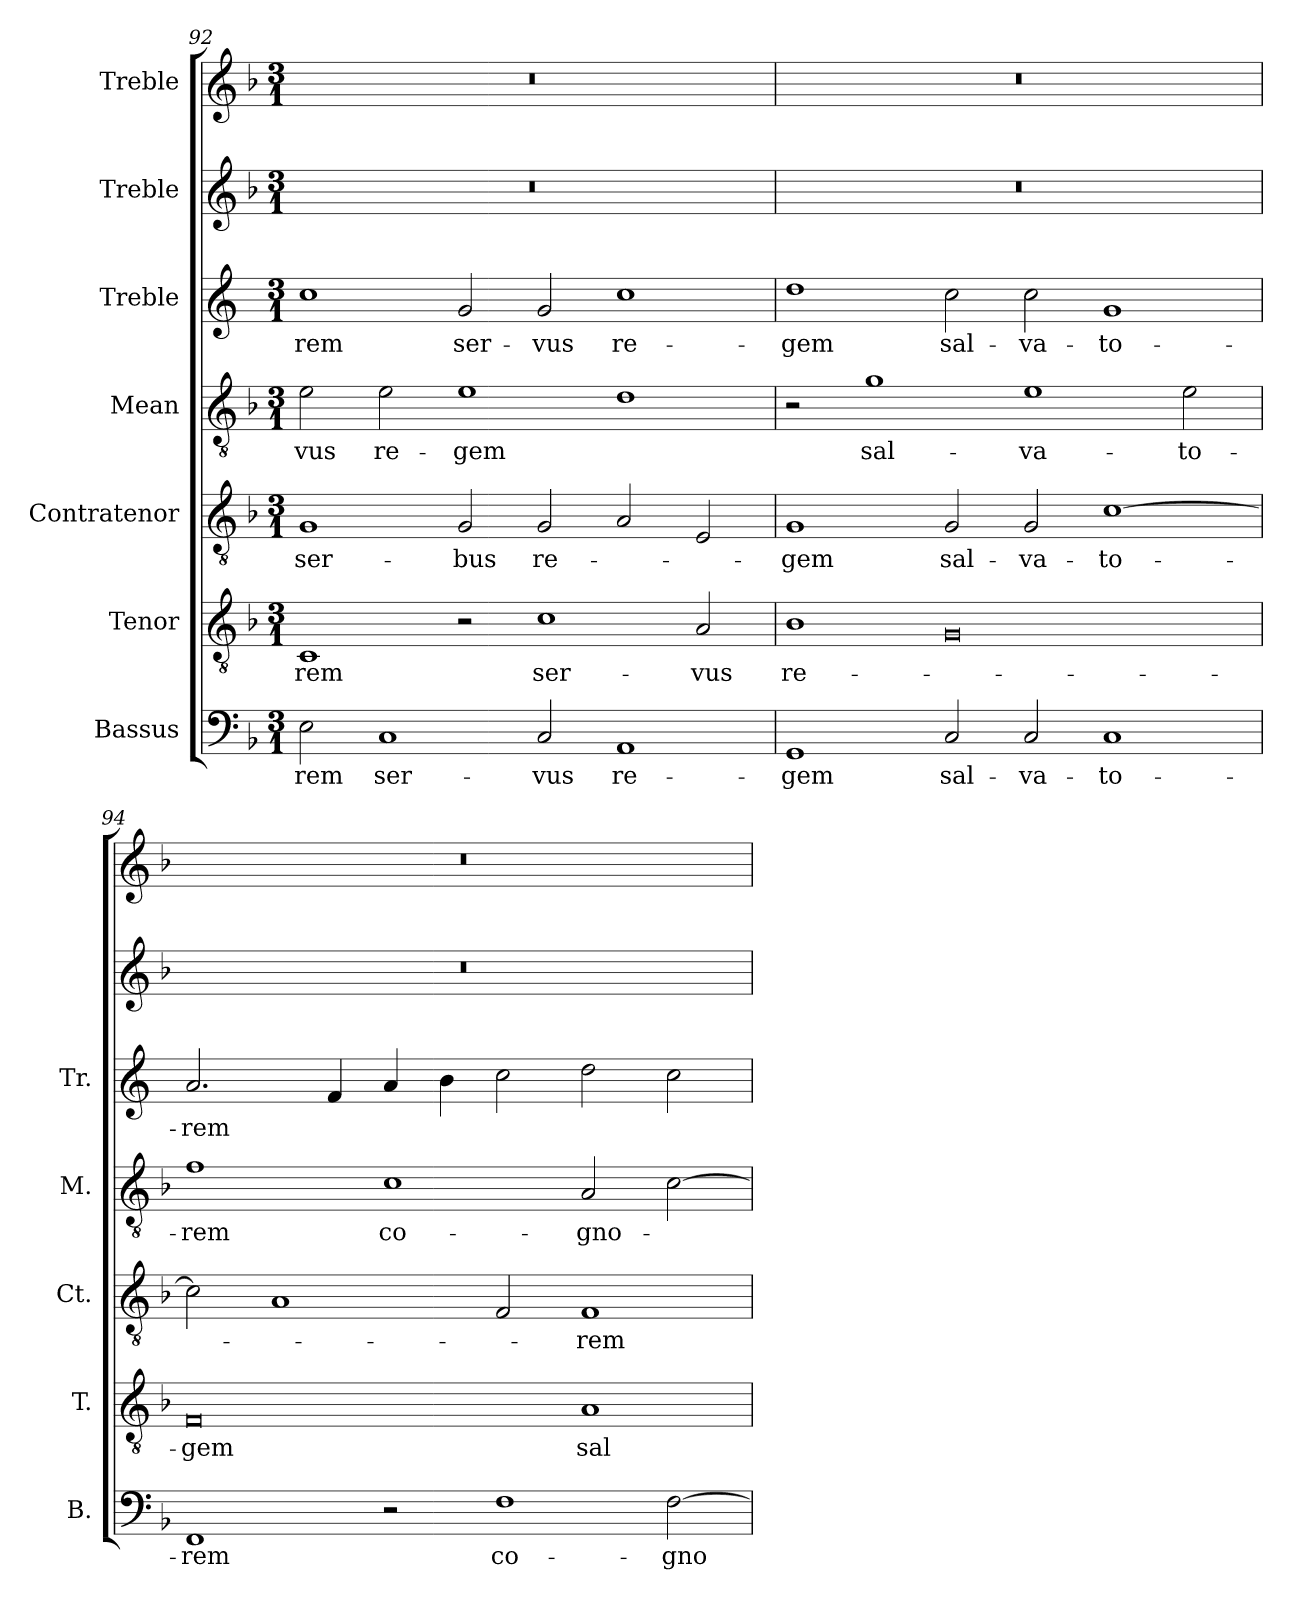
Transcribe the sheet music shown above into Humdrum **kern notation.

**kern	**text	**kern	**text	**kern	**text	**kern	**text	**kern	**text	**kern	**kern
*part7	*part7	*part6	*part6	*part5	*part5	*part4	*part4	*part3	*part3	*part2	*part1
*staff7	*staff7	*staff6	*staff6	*staff5	*staff5	*staff4	*staff4	*staff3	*staff3	*staff2	*staff1
*I"Bassus	*	*I"Tenor	*	*I"Contratenor	*	*I"Mean	*	*I"Treble	*	*I"Treble	*I"Treble
*I'B.	*	*I'T.	*	*I'Ct.	*	*I'M.	*	*I'Tr.	*	*	*
*clefF4	*	*clefGv2	*	*clefGv2	*	*clefGv2	*	*clefG2	*	*clefG2	*clefG2
*	*	*ITrd7c12	*	*ITrd7c12	*	*ITrd7c12	*	*	*	*	*
*k[b-]	*	*k[b-]	*	*k[b-]	*	*k[b-]	*	*k[]	*	*k[b-]	*k[b-]
*F:	*	*F:	*	*F:	*	*F:	*	*	*	*F:	*F:
*M3/1	*	*M3/1	*	*M3/1	*	*M3/1	*	*M3/1	*	*M3/1	*M3/1
=92	=92	=92	=92	=92	=92	=92	=92	=92	=92	=92	=92
!	!LO:LY:b:color=#000000	!	!	!	!	!	!	!	!	!	!
!	!	!	!LO:LY:b:color=#000000	!	!	!	!	!	!	!	!
!	!	!	!	!	!LO:LY:b:color=#000000	!	!	!	!	!	!
!	!	!	!	!	!	!	!LO:LY:b:color=#000000	!	!	!	!
!	!	!	!	!	!	!	!	!	!LO:LY:b:color=#000000	!LO:N:vis=1	!LO:N:vis=1
2Ei\	-rem	1CCi	-rem	1GGi	ser-	2Ei\	-vus	1cci	-rem	0.r	0.r
!	!LO:LY:b:color=#000000	!	!	!	!	!	!	!	!	!	!
!	!	!	!	!	!	!	!LO:LY:b:color=#000000	!	!	!	!
1Ci	ser-	.	.	.	.	2Ei\	re-	.	.	.	.
!	!	!	!	!	!LO:LY:b:color=#000000	!	!	!	!	!	!
!	!	!	!	!	!	!	!LO:LY:b:color=#000000	!	!	!	!
!	!	!	!	!	!	!	!	!	!LO:LY:b:color=#000000	!	!
.	.	2r	.	2GGi/	-bus	1Ei	-gem	2gi/	ser-	.	.
!	!LO:LY:b:color=#000000	!	!	!	!	!	!	!	!	!	!
!	!	!	!LO:LY:b:color=#000000	!	!	!	!	!	!	!	!
!	!	!	!	!	!LO:LY:b:color=#000000	!	!	!	!	!	!
!	!	!	!	!	!	!	!	!	!LO:LY:b:color=#000000	!	!
2Ci/	-vus	1Ci	ser-	2GGi/	re-	.	.	2gi/	-vus	.	.
!	!LO:LY:b:color=#000000	!	!	!	!	!	!	!	!	!	!
!	!	!	!	!	!	!	!	!	!LO:LY:b:color=#000000	!	!
1AAi	re-	.	.	2AAi/	.	1Di	.	1cci	re-	.	.
!	!	!	!LO:LY:b:color=#000000	!	!	!	!	!	!	!	!
.	.	2AAi/	-vus	2EEi/	.	.	.	.	.	.	.
=93`	=93`	=93`	=93`	=93`	=93`	=93`	=93`	=93`	=93`	=93`	=93`
!	!LO:LY:b:color=#000000	!	!	!	!	!	!	!	!	!	!
!	!	!	!LO:LY:b:color=#000000	!	!	!	!	!	!	!	!
!	!	!	!	!	!LO:LY:b:color=#000000	!	!	!	!	!	!
!	!	!	!	!	!	!	!	!	!LO:LY:b:color=#000000	!LO:N:vis=1	!LO:N:vis=1
1GGi	-gem	1BB-i	re-	1GGi	-gem	2r	.	1ddi	-gem	0.r	0.r
!	!	!	!	!	!	!	!LO:LY:b:color=#000000	!	!	!	!
.	.	.	.	.	.	1Gi	sal-	.	.	.	.
!	!LO:LY:b:color=#000000	!	!	!	!	!	!	!	!	!	!
!	!	!	!	!	!LO:LY:b:color=#000000	!	!	!	!	!	!
!	!	!	!	!	!	!	!	!	!LO:LY:b:color=#000000	!	!
2Ci/	sal-	0GGi	.	2GGi/	sal-	.	.	2cci\	sal-	.	.
!	!LO:LY:b:color=#000000	!	!	!	!	!	!	!	!	!	!
!	!	!	!	!	!LO:LY:b:color=#000000	!	!	!	!	!	!
!	!	!	!	!	!	!	!LO:LY:b:color=#000000	!	!	!	!
!	!	!	!	!	!	!	!	!	!LO:LY:b:color=#000000	!	!
2Ci/	-va-	.	.	2GGi/	-va-	1Ei	-va-	2cci\	-va-	.	.
!	!LO:LY:b:color=#000000	!	!	!	!	!	!	!	!	!	!
!	!	!	!	!	!LO:LY:b:color=#000000	!	!	!	!	!	!
!	!	!	!	!	!	!	!	!	!LO:LY:b:color=#000000	!	!
1Ci	-to-	.	.	[>1Ci	-to-	.	.	1gi	-to-	.	.
!	!	!	!	!	!	!	!LO:LY:b:color=#000000	!	!	!	!
.	.	.	.	.	.	2Ei\	-to-	.	.	.	.
!!LO:LB:g=z
=94`	=94`	=94`	=94`	=94`	=94`	=94`	=94`	=94`	=94`	=94`	=94`
!	!LO:LY:b:color=#000000	!	!	!	!	!	!	!	!	!	!
!	!	!	!LO:LY:b:color=#000000	!	!	!	!	!	!	!	!
!	!	!	!	!	!	!	!LO:LY:b:color=#000000	!	!	!	!
!	!	!	!	!	!	!	!	!	!LO:LY:b:color=#000000	!LO:N:vis=1	!LO:N:vis=1
1FFi	-rem	0FFi	-gem	2Ci\]	.	1Fi	-rem	2.ai/	-rem	0.r	0.r
.	.	.	.	1AAi	.	.	.	.	.	.	.
.	.	.	.	.	.	.	.	4fi/	.	.	.
!	!	!	!	!	!	!	!LO:LY:b:color=#000000	!	!	!	!
2r	.	.	.	.	.	1Ci	co-	4ai/	.	.	.
.	.	.	.	.	.	.	.	4bi\	.	.	.
!	!LO:LY:b:color=#000000	!	!	!	!	!	!	!	!	!	!
1Fi	co-	.	.	2FFi/	.	.	.	2cci\	.	.	.
!	!	!	!LO:LY:b:color=#000000	!	!	!	!	!	!	!	!
!	!	!	!	!	!LO:LY:b:color=#000000	!	!	!	!	!	!
!	!	!	!	!	!	!	!LO:LY:b:color=#000000	!	!	!	!
.	.	1AAi	sal-	1FFi	-rem	2AAi/	-gno-	2ddi\	.	.	.
!	!LO:LY:b:color=#000000	!	!	!	!	!	!	!	!	!	!
[>2Fi\	-gno-	.	.	.	.	[>2Ci\	.	2cci\	.	.	.
=`	=`	=`	=`	=`	=`	=`	=`	=`	=`	=`	=`
*-	*-	*-	*-	*-	*-	*-	*-	*-	*-	*-	*-
